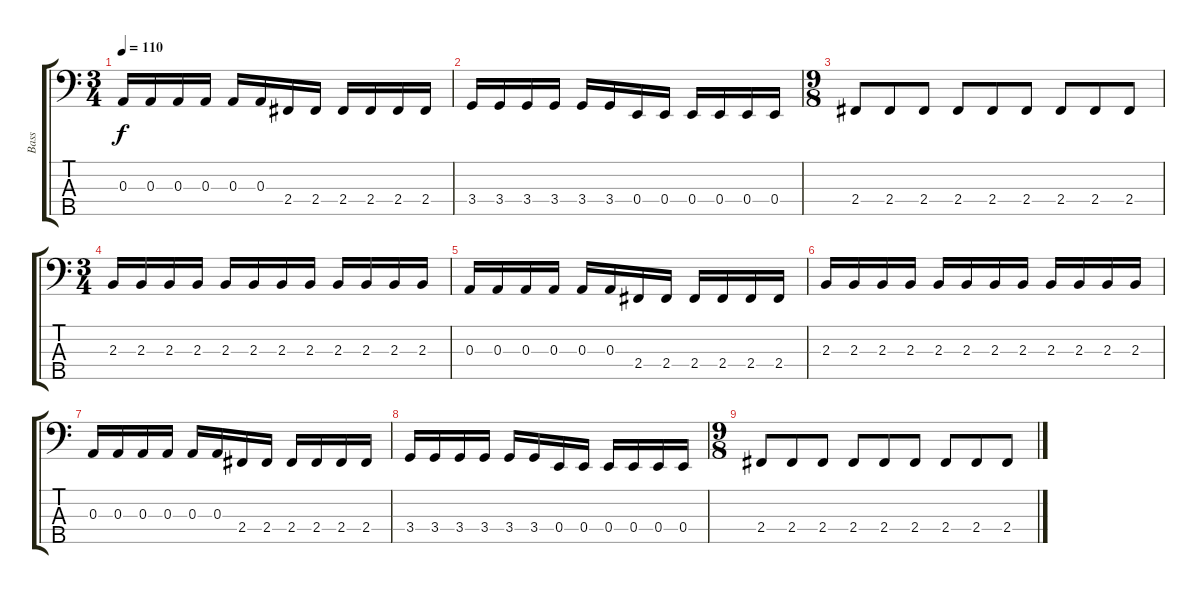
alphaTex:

\track ("Bass" "Bass") {instrument electricbasspick}
\staff {score tabs}
\tuning (G2 D2 A1 E1 B0) {hide}
\ts (3 4)
\tempo 110
\clef f4
\ks c
0.3.16{dy f} 0.3.16 0.3.16 0.3.16 0.3.16 0.3.16 2.4.16 2.4.16 2.4.16 2.4.16 2.4.16 2.4.16 |
3.4.16 3.4.16 3.4.16 3.4.16 3.4.16 3.4.16 0.4.16 0.4.16 0.4.16 0.4.16 0.4.16 0.4.16 |
\ts (9 8)
2.4.8 2.4.8 2.4.8 2.4.8 2.4.8 2.4.8 2.4.8 2.4.8 2.4.8 |
\ts (3 4)
2.3.16 2.3.16 2.3.16 2.3.16 2.3.16 2.3.16 2.3.16 2.3.16 2.3.16 2.3.16 2.3.16 2.3.16 |
0.3.16 0.3.16 0.3.16 0.3.16 0.3.16 0.3.16 2.4.16 2.4.16 2.4.16 2.4.16 2.4.16 2.4.16 |
2.3.16 2.3.16 2.3.16 2.3.16 2.3.16 2.3.16 2.3.16 2.3.16 2.3.16 2.3.16 2.3.16 2.3.16 |
0.3.16 0.3.16 0.3.16 0.3.16 0.3.16 0.3.16 2.4.16 2.4.16 2.4.16 2.4.16 2.4.16 2.4.16 |
3.4.16 3.4.16 3.4.16 3.4.16 3.4.16 3.4.16 0.4.16 0.4.16 0.4.16 0.4.16 0.4.16 0.4.16 |
\ts (9 8)
2.4.8 2.4.8 2.4.8 2.4.8 2.4.8 2.4.8 2.4.8 2.4.8 2.4.8
